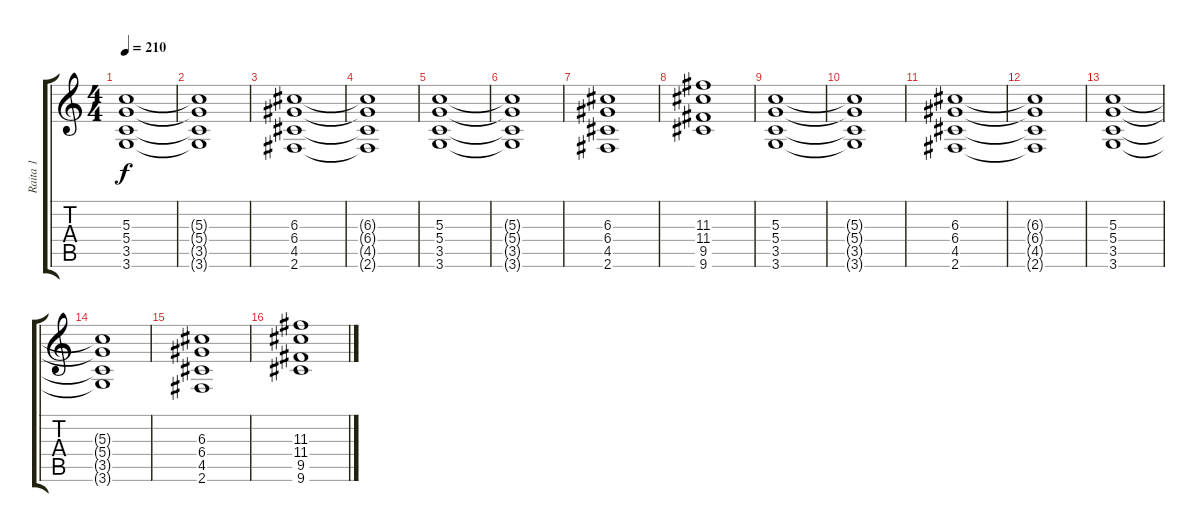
\track ("Raita 1" "Raita 1") {instrument distortionguitar}
\staff {score tabs}
\tuning (E4 B3 G3 D3 A2 E2) {hide}
\ts (4 4)
\tempo 210
\clef g2
\ks c
(5.3 5.4 3.5 3.6).1{dy f instrument distortionguitar} |
(5.3{t} 5.4{t} 3.5{t} 3.6{t}).1 |
(6.3 6.4 4.5 2.6).1 |
(6.3{t} 6.4{t} 4.5{t} 2.6{t}).1 |
(5.3 5.4 3.5 3.6).1 |
(5.3{t} 5.4{t} 3.5{t} 3.6{t}).1 |
(6.3 6.4 4.5 2.6).1 |
(11.3 11.4 9.5 9.6).1 |
(5.3 5.4 3.5 3.6).1 |
(5.3{t} 5.4{t} 3.5{t} 3.6{t}).1 |
(6.3 6.4 4.5 2.6).1 |
(6.3{t} 6.4{t} 4.5{t} 2.6{t}).1 |
(5.3 5.4 3.5 3.6).1 |
(5.3{t} 5.4{t} 3.5{t} 3.6{t}).1 |
(6.3 6.4 4.5 2.6).1 |
(11.3 11.4 9.5 9.6).1
